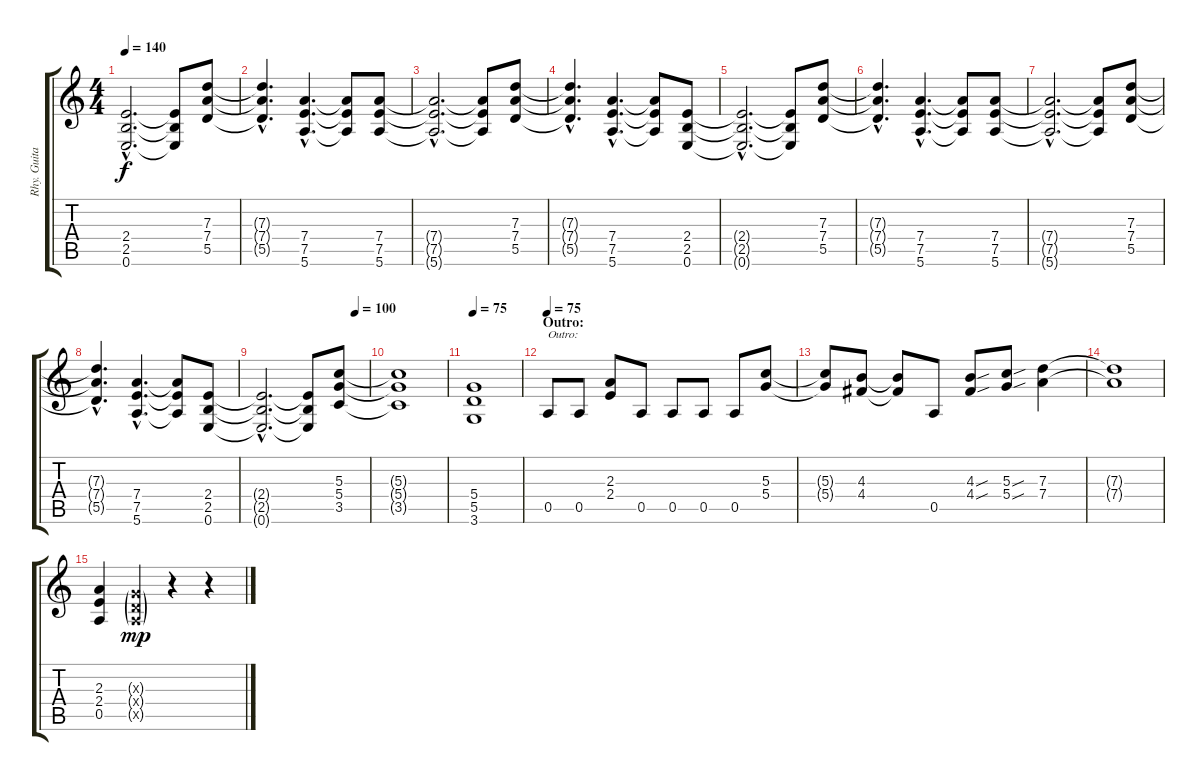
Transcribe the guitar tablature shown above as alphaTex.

\track ("Rhy. Guitar 2" "Rhy. Guita") {instrument distortionguitar}
\staff {score tabs}
\tuning (E4 B3 G3 D3 A2 E2) {hide}
\ts (4 4)
\tempo 140
\clef g2
\ks c
(2.4{hac t} 2.5{hac t} 0.6{hac t}).2{d dy f} (2.4{t} 2.5{t} 0.6{t}).8 (7.3 7.4 5.5).8 |
(7.3{hac t} 7.4{hac t} 5.5{hac t}).4{d} (7.4{hac} 7.5{hac} 5.6{hac}).4{d} (7.4{t} 7.5{t} 5.6{t}).8 (7.4 7.5 5.6).8 |
(7.4{hac t} 7.5{hac t} 5.6{hac t}).2{d} (7.4{t} 7.5{t} 5.6{t}).8 (7.3 7.4 5.5).8 |
(7.3{hac t} 7.4{hac t} 5.5{hac t}).4{d} (7.4{hac} 7.5{hac} 5.6{hac}).4{d} (7.4{t} 7.5{t} 5.6{t}).8 (2.4 2.5 0.6).8 |
(2.4{hac t} 2.5{hac t} 0.6{hac t}).2{d} (2.4{t} 2.5{t} 0.6{t}).8 (7.3 7.4 5.5).8 |
(7.3{hac t} 7.4{hac t} 5.5{hac t}).4{d} (7.4{hac} 7.5{hac} 5.6{hac}).4{d} (7.4{t} 7.5{t} 5.6{t}).8 (7.4 7.5 5.6).8 |
(7.4{hac t} 7.5{hac t} 5.6{hac t}).2{d} (7.4{t} 7.5{t} 5.6{t}).8 (7.3 7.4 5.5).8 |
(7.3{hac t} 7.4{hac t} 5.5{hac t}).4{d} (7.4{hac} 7.5{hac} 5.6{hac}).4{d} (7.4{t} 7.5{t} 5.6{t}).8 (2.4 2.5 0.6).8 |
\tempo (100 0.875)
(2.4{hac t} 2.5{hac t} 0.6{hac t}).2{d} (2.4{t} 2.5{t} 0.6{t}).8 (5.3 5.4 3.5).8 |
(5.3{t} 5.4{t} 3.5{t}).1 |
\tempo 75
(5.4 5.5 3.6).1 |
\section ("" "Outro:")
\tempo 75
0.5.8{txt "Outro:"} 0.5.8 (2.3 2.4).8 0.5.8 0.5.8 0.5.8 0.5.8 (5.3 5.4).8 |
(5.3{t} 5.4{t}).8 (4.3 4.4).8 (4.3{t} 4.4{t}).8 0.5.8 (4.3{sou} 4.4{sou}).8 (5.3{sou} 5.4{sou}).8 (7.3 7.4).4 |
(7.3{t} 7.4{t}).1 |
(2.3 2.4 0.5).4 (0.3{g x} 0.4{g x} 0.5{g x}).4{dy mp} r.4 r.4
